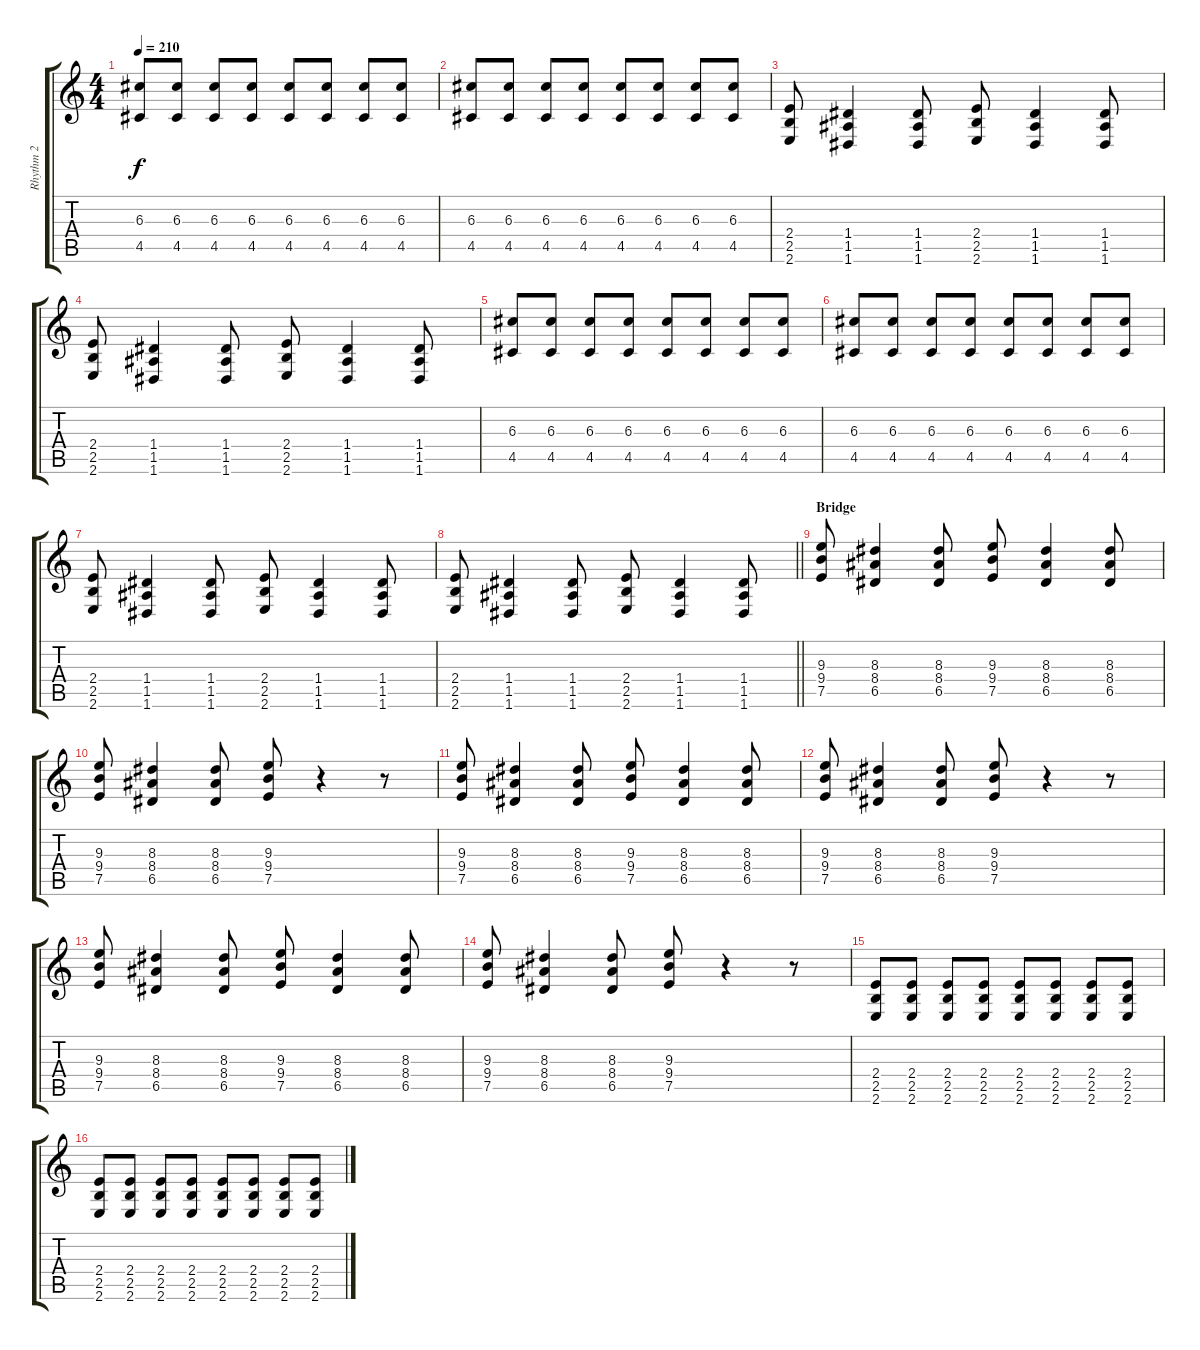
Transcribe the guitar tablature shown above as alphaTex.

\track ("Rhythm 2" "Rhythm 2") {instrument overdrivenguitar}
\staff {score tabs}
\tuning (E4 B3 G3 D3 A2 D2) {hide}
\ts (4 4)
\tempo 210
\clef g2
\ks c
(6.3 4.5).8{dy f} (6.3 4.5).8 (6.3 4.5).8 (6.3 4.5).8 (6.3 4.5).8 (6.3 4.5).8 (6.3 4.5).8 (6.3 4.5).8 |
(6.3 4.5).8 (6.3 4.5).8 (6.3 4.5).8 (6.3 4.5).8 (6.3 4.5).8 (6.3 4.5).8 (6.3 4.5).8 (6.3 4.5).8 |
(2.4 2.5 2.6).8 (1.4 1.5 1.6).4 (1.4 1.5 1.6).8 (2.4 2.5 2.6).8 (1.4 1.5 1.6).4 (1.4 1.5 1.6).8 |
(2.4 2.5 2.6).8 (1.4 1.5 1.6).4 (1.4 1.5 1.6).8 (2.4 2.5 2.6).8 (1.4 1.5 1.6).4 (1.4 1.5 1.6).8 |
(6.3 4.5).8 (6.3 4.5).8 (6.3 4.5).8 (6.3 4.5).8 (6.3 4.5).8 (6.3 4.5).8 (6.3 4.5).8 (6.3 4.5).8 |
(6.3 4.5).8 (6.3 4.5).8 (6.3 4.5).8 (6.3 4.5).8 (6.3 4.5).8 (6.3 4.5).8 (6.3 4.5).8 (6.3 4.5).8 |
(2.4 2.5 2.6).8 (1.4 1.5 1.6).4 (1.4 1.5 1.6).8 (2.4 2.5 2.6).8 (1.4 1.5 1.6).4 (1.4 1.5 1.6).8 |
\barLineRight lightlight
(2.4 2.5 2.6).8 (1.4 1.5 1.6).4 (1.4 1.5 1.6).8 (2.4 2.5 2.6).8 (1.4 1.5 1.6).4 (1.4 1.5 1.6).8 |
\section ("" "Bridge")
(9.3 9.4 7.5).8 (8.3 8.4 6.5).4 (8.3 8.4 6.5).8 (9.3 9.4 7.5).8 (8.3 8.4 6.5).4 (8.3 8.4 6.5).8 |
(9.3 9.4 7.5).8 (8.3 8.4 6.5).4 (8.3 8.4 6.5).8 (9.3 9.4 7.5).8 r.4 r.8 |
(9.3 9.4 7.5).8 (8.3 8.4 6.5).4 (8.3 8.4 6.5).8 (9.3 9.4 7.5).8 (8.3 8.4 6.5).4 (8.3 8.4 6.5).8 |
(9.3 9.4 7.5).8 (8.3 8.4 6.5).4 (8.3 8.4 6.5).8 (9.3 9.4 7.5).8 r.4 r.8 |
(9.3 9.4 7.5).8 (8.3 8.4 6.5).4 (8.3 8.4 6.5).8 (9.3 9.4 7.5).8 (8.3 8.4 6.5).4 (8.3 8.4 6.5).8 |
(9.3 9.4 7.5).8 (8.3 8.4 6.5).4 (8.3 8.4 6.5).8 (9.3 9.4 7.5).8 r.4 r.8 |
(2.4 2.5 2.6).8 (2.4 2.5 2.6).8 (2.4 2.5 2.6).8 (2.4 2.5 2.6).8 (2.4 2.5 2.6).8 (2.4 2.5 2.6).8 (2.4 2.5 2.6).8 (2.4 2.5 2.6).8 |
(2.4 2.5 2.6).8 (2.4 2.5 2.6).8 (2.4 2.5 2.6).8 (2.4 2.5 2.6).8 (2.4 2.5 2.6).8 (2.4 2.5 2.6).8 (2.4 2.5 2.6).8 (2.4 2.5 2.6).8
